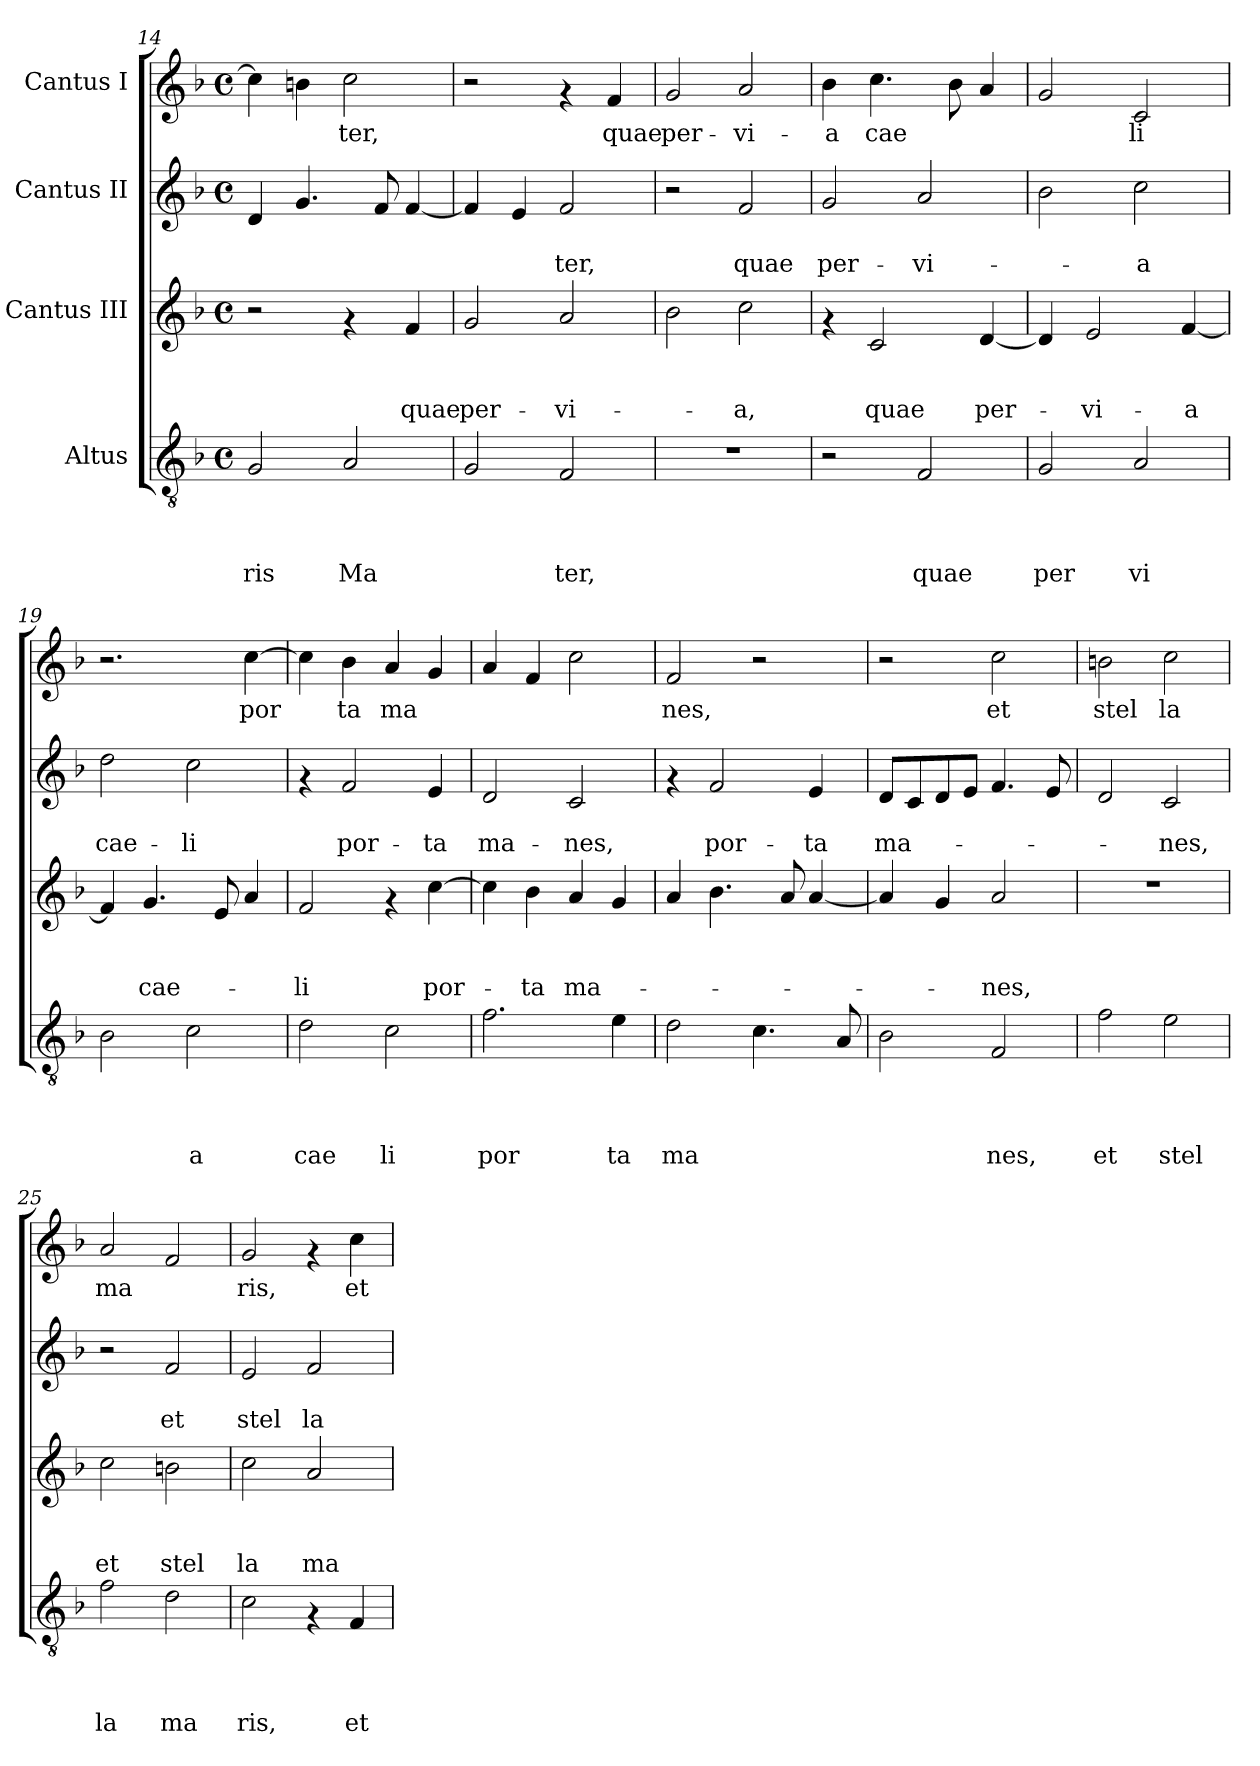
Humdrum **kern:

**kern	**text	**text	**text	**text	**kern	**text	**text	**text	**kern	**text	**text	**kern	**text
*part4	*part4	*part4	*part4	*part4	*part3	*part3	*part3	*part3	*part2	*part2	*part2	*part1	*part1
*staff4	*staff4	*staff4	*staff4	*staff4	*staff3	*staff3	*staff3	*staff3	*staff2	*staff2	*staff2	*staff1	*staff1
*I"Altus	*	*	*	*	*I"Cantus III	*	*	*	*I"Cantus II	*	*	*I"Cantus I	*
*clefGv2	*	*	*	*	*clefG2	*	*	*	*clefG2	*	*	*clefG2	*
*k[b-]	*	*	*	*	*k[b-]	*	*	*	*k[b-]	*	*	*k[b-]	*
*F:	*	*	*	*	*F:	*	*	*	*F:	*	*	*F:	*
*M4/4	*	*	*	*	*M4/4	*	*	*	*M4/4	*	*	*M4/4	*
*met(c)	*	*	*	*	*met(c)	*	*	*	*met(c)	*	*	*met(c)	*
=14	=14	=14	=14	=14	=14	=14	=14	=14	=14	=14	=14	=14	=14
!	!	!	!	!LO:LY:b	!	!	!	!	!	!	!	!	!
2G/	.	.	.	ris	2r	.	.	.	4d/	.	.	4cc\]	.
.	.	.	.	.	.	.	.	.	4.g/	.	.	4bn\	.
!	!	!	!	!LO:LY:b	!	!	!	!	!	!	!	!	!LO:LY:b
2A/	.	.	.	Ma	4rf	.	.	.	.	.	.	2cc\	-ter,
.	.	.	.	.	.	.	.	.	8f/	.	.	.	.
!	!	!	!	!	!	!	!	!LO:LY:b	!	!	!	!	!
.	.	.	.	.	4f/	.	.	quae	[<4f/	.	.	.	.
=15	=15	=15	=15	=15	=15	=15	=15	=15	=15	=15	=15	=15	=15
!	!	!	!	!	!	!	!	!LO:LY:b	!	!	!	!	!
2G/	.	.	.	.	2g/	.	.	per-	4f/]	.	.	2r	.
.	.	.	.	.	.	.	.	.	4e/	.	.	.	.
!	!	!	!	!LO:LY:b	!	!	!	!LO:LY:b	!	!	!LO:LY:b	!	!
2F/	.	.	.	ter,	2a/	.	.	-vi-	2f/	.	-ter,	4rf	.
!	!	!	!	!	!	!	!	!	!	!	!	!	!LO:LY:b
.	.	.	.	.	.	.	.	.	.	.	.	4f/	quae
=16	=16	=16	=16	=16	=16	=16	=16	=16	=16	=16	=16	=16	=16
!	!	!	!	!	!	!	!	!	!	!	!	!	!LO:LY:b
1r	.	.	.	.	2b-\	.	.	.	2r	.	.	2g/	per-
!	!	!	!	!	!	!	!	!LO:LY:b	!	!	!LO:LY:b	!	!LO:LY:b
.	.	.	.	.	2cc\	.	.	-a,	2f/	.	quae	2a/	-vi-
!!LO:LB:g=z
=17	=17	=17	=17	=17	=17	=17	=17	=17	=17	=17	=17	=17	=17
!	!	!	!	!	!	!	!	!	!	!	!LO:LY:b	!	!LO:LY:b
2r	.	.	.	.	4rf	.	.	.	2g/	.	per-	4b-\	-a
!	!	!	!	!	!	!	!	!LO:LY:b	!	!	!	!	!LO:LY:b
.	.	.	.	.	2c/	.	.	quae	.	.	.	4.cc\	cae
!	!	!	!	!LO:LY:b	!	!	!	!	!	!	!LO:LY:b	!	!
2F/	.	.	.	quae	.	.	.	.	2a/	.	-vi-	.	.
.	.	.	.	.	.	.	.	.	.	.	.	8b-\	.
!	!	!	!	!	!	!	!	!LO:LY:b	!	!	!	!	!
.	.	.	.	.	[<4d/	.	.	per-	.	.	.	4a/	.
=18	=18	=18	=18	=18	=18	=18	=18	=18	=18	=18	=18	=18	=18
!	!	!	!	!LO:LY:b	!	!	!	!	!	!	!	!	!
2G/	.	.	.	per	4d/]	.	.	.	2b-\	.	.	2g/	.
!	!	!	!	!	!	!	!	!LO:LY:b	!	!	!	!	!
.	.	.	.	.	2e/	.	.	-vi-	.	.	.	.	.
!	!	!	!	!LO:LY:b	!	!	!	!	!	!	!LO:LY:b	!	!LO:LY:b
2A/	.	.	.	vi	.	.	.	.	2cc\	.	-a	2c/	li
!	!	!	!	!	!	!	!	!LO:LY:b	!	!	!	!	!
.	.	.	.	.	[<4f/	.	.	-a	.	.	.	.	.
=19	=19	=19	=19	=19	=19	=19	=19	=19	=19	=19	=19	=19	=19
!	!	!	!	!	!	!	!	!	!	!	!LO:LY:b	!	!
2B-\	.	.	.	.	4f/]	.	.	.	2dd\	.	cae-	2.r	.
!	!	!	!	!	!	!	!	!LO:LY:b	!	!	!	!	!
.	.	.	.	.	4.g/	.	.	cae-	.	.	.	.	.
!	!	!	!	!LO:LY:b	!	!	!	!	!	!	!LO:LY:b	!	!
2c\	.	.	.	a	.	.	.	.	2cc\	.	-li	.	.
.	.	.	.	.	8e/	.	.	.	.	.	.	.	.
!	!	!	!	!	!	!	!	!	!	!	!	!	!LO:LY:b
.	.	.	.	.	4a/	.	.	.	.	.	.	[>4cc\	por
=20	=20	=20	=20	=20	=20	=20	=20	=20	=20	=20	=20	=20	=20
!	!	!	!	!LO:LY:b	!	!	!	!LO:LY:b	!	!	!	!	!
2d\	.	.	.	cae	2f/	.	.	-li	4rf	.	.	4cc\]	.
!	!	!	!	!	!	!	!	!	!	!	!LO:LY:b	!	!LO:LY:b
.	.	.	.	.	.	.	.	.	2f/	.	por-	4b-\	ta
!	!	!	!	!LO:LY:b	!	!	!	!	!	!	!	!	!LO:LY:b
2c\	.	.	.	li	4rf	.	.	.	.	.	.	4a/	ma
!	!	!	!	!	!	!	!	!LO:LY:b	!	!	!LO:LY:b	!	!
.	.	.	.	.	[>4cc\	.	.	por-	4e/	.	-ta	4g/	.
=21	=21	=21	=21	=21	=21	=21	=21	=21	=21	=21	=21	=21	=21
!	!	!	!	!LO:LY:b	!	!	!	!	!	!	!LO:LY:b	!	!
2.f\	.	.	.	por	4cc\]	.	.	.	2d/	.	ma-	4a/	.
!	!	!	!	!	!	!	!	!LO:LY:b	!	!	!	!	!
.	.	.	.	.	4b-\	.	.	-ta	.	.	.	4f/	.
!	!	!	!	!	!	!	!	!LO:LY:b	!	!	!LO:LY:b	!	!
.	.	.	.	.	4a/	.	.	ma-	2c/	.	-nes,	2cc\	.
!	!	!	!	!LO:LY:b	!	!	!	!	!	!	!	!	!
4e\	.	.	.	ta	4g/	.	.	.	.	.	.	.	.
=22	=22	=22	=22	=22	=22	=22	=22	=22	=22	=22	=22	=22	=22
!	!	!	!	!LO:LY:b	!	!	!	!	!	!	!	!	!LO:LY:b
2d\	.	.	.	ma	4a/	.	.	.	4rf	.	.	2f/	nes,
!	!	!	!	!	!	!	!	!	!	!	!LO:LY:b	!	!
.	.	.	.	.	4.b-\	.	.	.	2f/	.	por-	.	.
4.c\	.	.	.	.	.	.	.	.	.	.	.	2r	.
.	.	.	.	.	8a/	.	.	.	.	.	.	.	.
!	!	!	!	!	!	!	!	!	!	!	!LO:LY:b	!	!
.	.	.	.	.	[<4a/	.	.	.	4e/	.	-ta	.	.
8A/	.	.	.	.	.	.	.	.	.	.	.	.	.
=23	=23	=23	=23	=23	=23	=23	=23	=23	=23	=23	=23	=23	=23
!	!	!	!	!	!	!	!	!	!	!	!LO:LY:b	!	!
2B-\	.	.	.	.	4a/]	.	.	.	8d/L	.	ma-	2r	.
.	.	.	.	.	.	.	.	.	8c/	.	.	.	.
.	.	.	.	.	4g/	.	.	.	8d/	.	.	.	.
.	.	.	.	.	.	.	.	.	8e/J	.	.	.	.
!	!	!	!	!LO:LY:b	!	!	!	!LO:LY:b	!	!	!	!	!LO:LY:b
2F/	.	.	.	nes,	2a/	.	.	-nes,	4.f/	.	.	2cc\	et
.	.	.	.	.	.	.	.	.	8e/	.	.	.	.
=24	=24	=24	=24	=24	=24	=24	=24	=24	=24	=24	=24	=24	=24
!	!	!	!	!LO:LY:b	!	!	!	!	!	!	!	!	!LO:LY:b
2f\	.	.	.	et	1r	.	.	.	2d/	.	.	2bn\	stel
!	!	!	!	!LO:LY:b	!	!	!	!	!	!	!LO:LY:b	!	!LO:LY:b
2e\	.	.	.	stel	.	.	.	.	2c/	.	-nes,	2cc\	la
!!LO:PB:g=z
=25	=25	=25	=25	=25	=25	=25	=25	=25	=25	=25	=25	=25	=25
!	!	!	!	!LO:LY:b	!	!	!	!LO:LY:b	!	!	!	!	!LO:LY:b
2f\	.	.	.	la	2cc\	.	.	et	2r	.	.	2a/	ma
!	!	!	!	!LO:LY:b	!	!	!	!LO:LY:b	!	!	!LO:LY:b	!	!
2d\	.	.	.	ma	2bn\	.	.	stel	2f/	.	et	2f/	.
=26	=26	=26	=26	=26	=26	=26	=26	=26	=26	=26	=26	=26	=26
!	!	!	!	!LO:LY:b	!	!	!	!LO:LY:b	!	!	!LO:LY:b	!	!LO:LY:b
2c\	.	.	.	ris,	2cc\	.	.	la	2e/	.	stel	2g/	ris,
!	!	!	!	!	!	!	!	!LO:LY:b	!	!	!LO:LY:b	!	!
4rF	.	.	.	.	2a/	.	.	ma	2f/	.	la	4rf	.
!	!	!	!	!LO:LY:b	!	!	!	!	!	!	!	!	!LO:LY:b
4F/	.	.	.	et	.	.	.	.	.	.	.	4cc\	et
=	=	=	=	=	=	=	=	=	=	=	=	=	=
*-	*-	*-	*-	*-	*-	*-	*-	*-	*-	*-	*-	*-	*-
